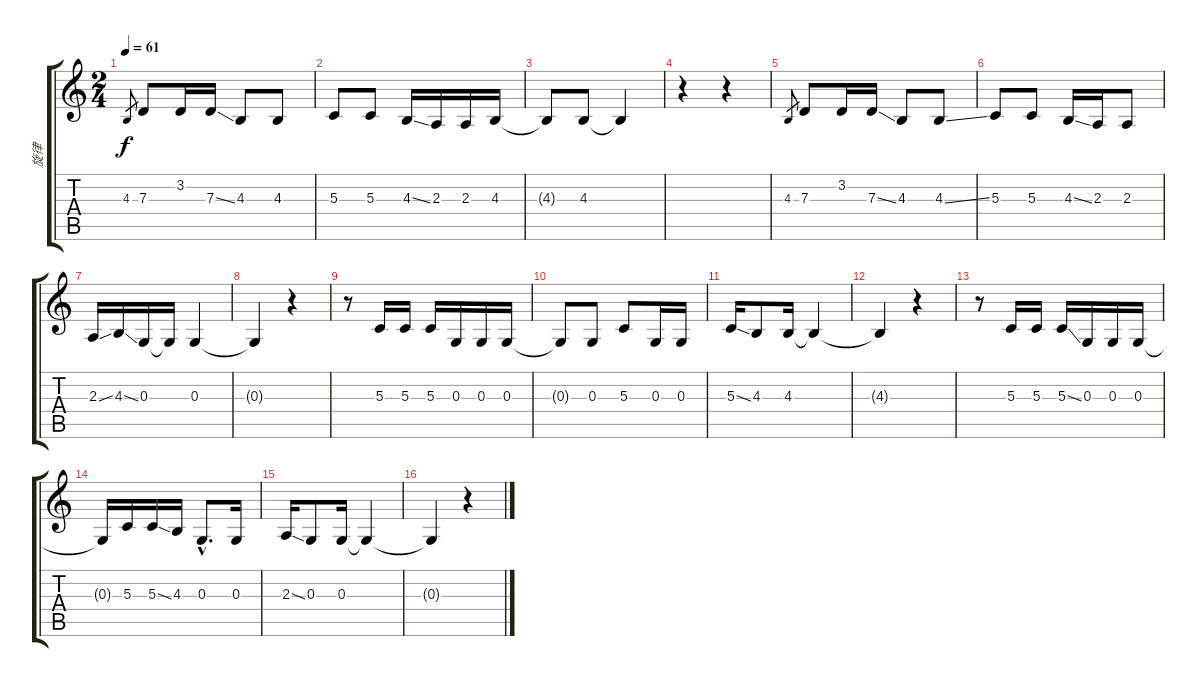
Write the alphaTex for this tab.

\track ("旋律" "旋律") {instrument synthbrass1}
\staff {score tabs}
\tuning (E4 B3 G3 D3 A2 E2) {hide}
\ts (2 4)
\tempo 61
\clef g2
\ks c
4.3.8{gr dy f} 7.3.8 3.2.16 7.3{ss}.16 4.3.8 4.3.8 |
5.3.8 5.3.8 4.3{ss}.16 2.3.16 2.3.16 4.3.16 |
4.3{t}.8 4.3.8 4.3{t}.4 |
r.4 r.4 |
4.3.8{gr} 7.3.8 3.2.16 7.3{ss}.16 4.3.8 4.3{ss}.8 |
5.3.8 5.3.8 4.3{ss}.16 2.3.16 2.3.8 |
2.3{ss}.16 4.3{ss}.16 0.3.16 0.3{t}.16 0.3.4 |
0.3{t}.4 r.4 |
r.8 5.3.16 5.3.16 5.3.16 0.3.16 0.3.16 0.3.16 |
0.3{t}.8 0.3.8 5.3.8 0.3.16 0.3.16 |
5.3{ss}.16 4.3.8 4.3.16 4.3{t}.4 |
4.3{t}.4 r.4 |
r.8 5.3.16 5.3.16 5.3{ss}.16 0.3.16 0.3.16 0.3.16 |
0.3{t}.16 5.3.16 5.3{ss}.16 4.3.16 0.3{hac}.8{d} 0.3.16 |
2.3{ss}.16 0.3.8 0.3.16 0.3{t}.4 |
0.3{t}.4 r.4
